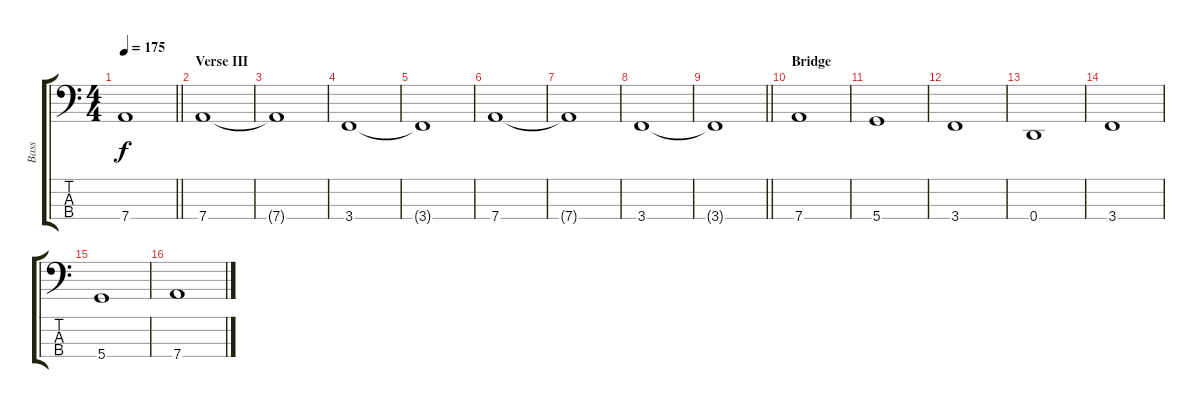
\track ("Bass" "Bass") {instrument electricbassfinger}
\staff {score tabs}
\tuning (G2 D2 A1 D1) {hide}
\ts (4 4)
\tempo 175
\clef f4
\barLineRight lightlight
\ks c
7.4{t}.1{dy f} |
\section ("" "Verse III")
7.4.1 |
7.4{t}.1 |
3.4.1 |
3.4{t}.1 |
7.4.1 |
7.4{t}.1 |
3.4.1 |
\barLineRight lightlight
3.4{t}.1 |
\section ("" "Bridge")
7.4.1 |
5.4.1 |
3.4.1 |
0.4.1 |
3.4.1 |
5.4.1 |
7.4.1
